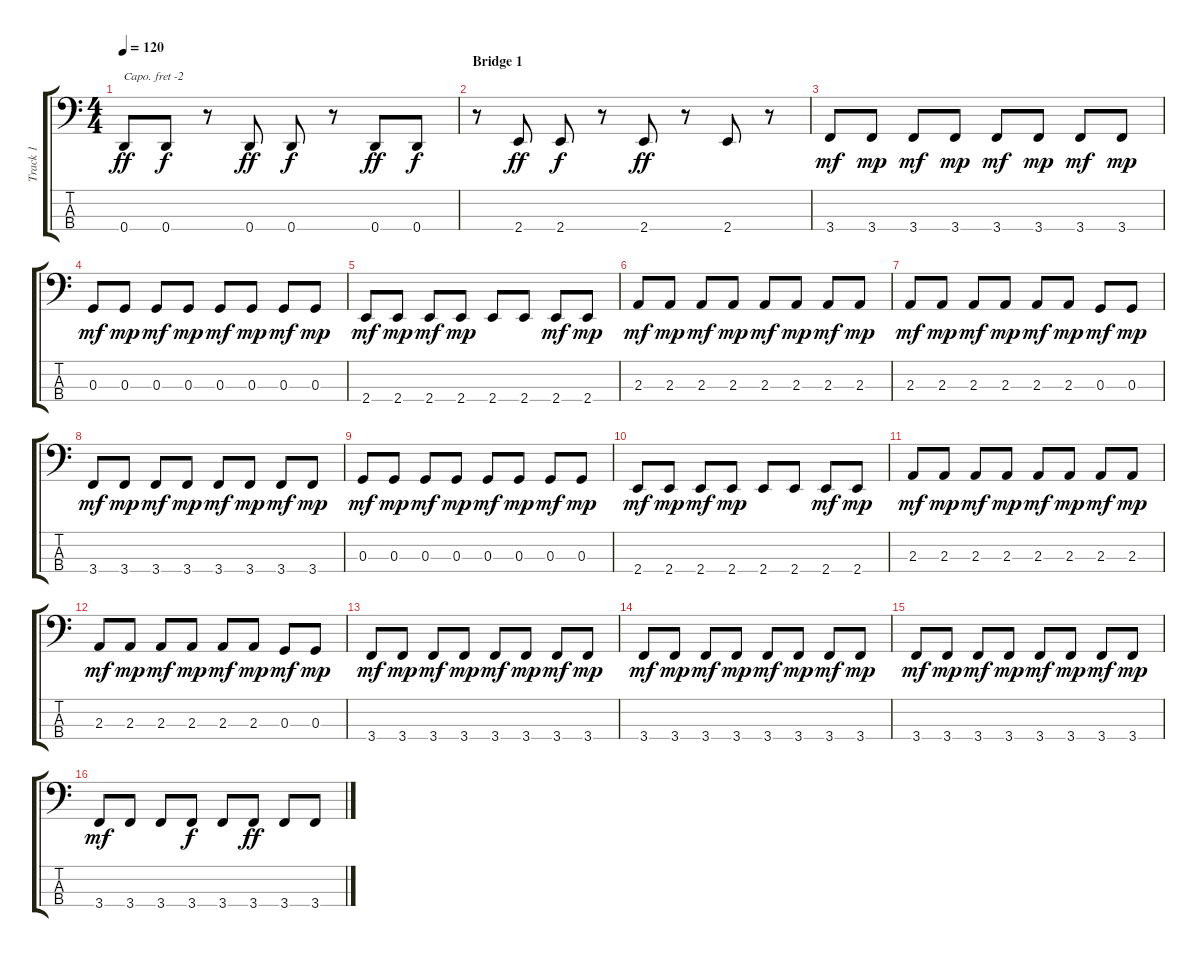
\track ("Track 1" "Track 1") {instrument electricbasspick}
\staff {score tabs}
\capo -2
\tuning (G2 D2 A1 E1) {hide}
\ts (4 4)
\tempo 120
\clef f4
\ks c
0.4.8{dy ff} 0.4.8{dy f} r.8 0.4.8{dy ff} 0.4.8{dy f} r.8 0.4.8{dy ff} 0.4.8{dy f} |
\section ("" "Bridge 1")
r.8 2.4.8{dy ff} 2.4.8{dy f} r.8 2.4.8{dy ff} r.8 2.4.8 r.8 |
3.4.8{dy mf} 3.4.8{dy mp} 3.4.8{dy mf} 3.4.8{dy mp} 3.4.8{dy mf} 3.4.8{dy mp} 3.4.8{dy mf} 3.4.8{dy mp} |
0.3.8{dy mf} 0.3.8{dy mp} 0.3.8{dy mf} 0.3.8{dy mp} 0.3.8{dy mf} 0.3.8{dy mp} 0.3.8{dy mf} 0.3.8{dy mp} |
2.4.8{dy mf} 2.4.8{dy mp} 2.4.8{dy mf} 2.4.8{dy mp} 2.4.8 2.4.8 2.4.8{dy mf} 2.4.8{dy mp} |
2.3.8{dy mf} 2.3.8{dy mp} 2.3.8{dy mf} 2.3.8{dy mp} 2.3.8{dy mf} 2.3.8{dy mp} 2.3.8{dy mf} 2.3.8{dy mp} |
2.3.8{dy mf} 2.3.8{dy mp} 2.3.8{dy mf} 2.3.8{dy mp} 2.3.8{dy mf} 2.3.8{dy mp} 0.3.8{dy mf} 0.3.8{dy mp} |
3.4.8{dy mf} 3.4.8{dy mp} 3.4.8{dy mf} 3.4.8{dy mp} 3.4.8{dy mf} 3.4.8{dy mp} 3.4.8{dy mf} 3.4.8{dy mp} |
0.3.8{dy mf} 0.3.8{dy mp} 0.3.8{dy mf} 0.3.8{dy mp} 0.3.8{dy mf} 0.3.8{dy mp} 0.3.8{dy mf} 0.3.8{dy mp} |
2.4.8{dy mf} 2.4.8{dy mp} 2.4.8{dy mf} 2.4.8{dy mp} 2.4.8 2.4.8 2.4.8{dy mf} 2.4.8{dy mp} |
2.3.8{dy mf} 2.3.8{dy mp} 2.3.8{dy mf} 2.3.8{dy mp} 2.3.8{dy mf} 2.3.8{dy mp} 2.3.8{dy mf} 2.3.8{dy mp} |
2.3.8{dy mf} 2.3.8{dy mp} 2.3.8{dy mf} 2.3.8{dy mp} 2.3.8{dy mf} 2.3.8{dy mp} 0.3.8{dy mf} 0.3.8{dy mp} |
3.4.8{dy mf} 3.4.8{dy mp} 3.4.8{dy mf} 3.4.8{dy mp} 3.4.8{dy mf} 3.4.8{dy mp} 3.4.8{dy mf} 3.4.8{dy mp} |
3.4.8{dy mf} 3.4.8{dy mp} 3.4.8{dy mf} 3.4.8{dy mp} 3.4.8{dy mf} 3.4.8{dy mp} 3.4.8{dy mf} 3.4.8{dy mp} |
3.4.8{dy mf} 3.4.8{dy mp} 3.4.8{dy mf} 3.4.8{dy mp} 3.4.8{dy mf} 3.4.8{dy mp} 3.4.8{dy mf} 3.4.8{dy mp} |
3.4.8{dy mf} 3.4.8 3.4.8 3.4.8{dy f} 3.4.8 3.4.8{dy ff} 3.4.8 3.4.8
